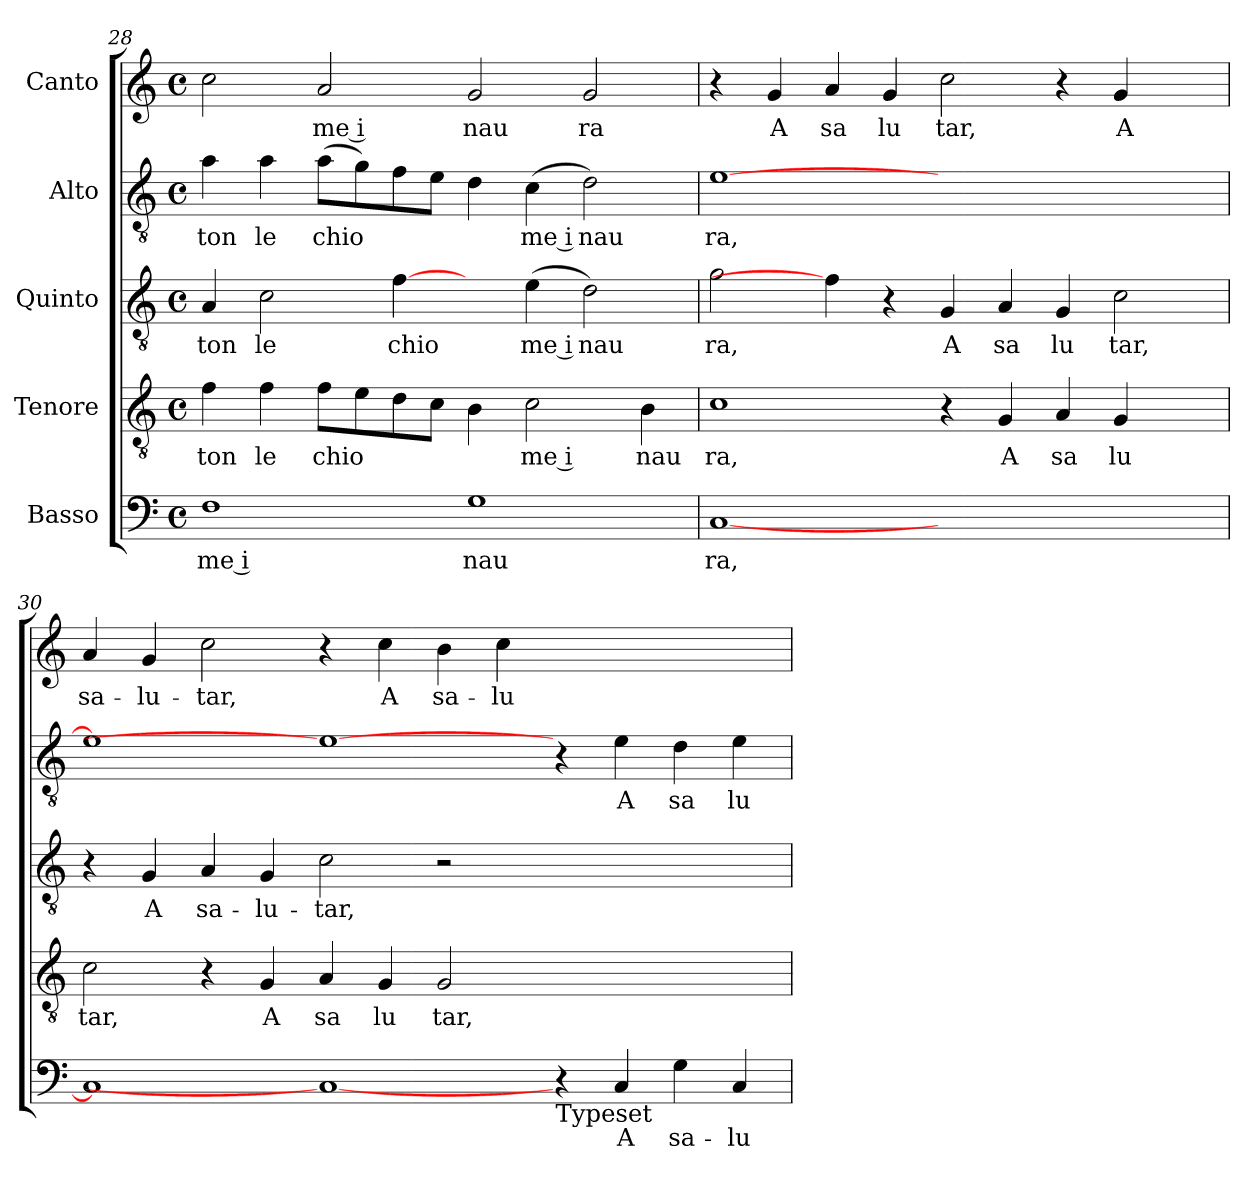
**kern	**text	**kern	**text	**kern	**text	**kern	**text	**kern	**text
*part5	*part5	*part4	*part4	*part3	*part3	*part2	*part2	*part1	*part1
*staff5	*staff5	*staff4	*staff4	*staff3	*staff3	*staff2	*staff2	*staff1	*staff1
*I"Basso	*	*I"Tenore	*	*I"Quinto	*	*I"Alto	*	*I"Canto	*
*clefF4	*	*clefGv2	*	*clefGv2	*	*clefGv2	*	*clefG2	*
*M4/4	*	*M4/4	*	*M4/4	*	*M4/4	*	*M4/4	*
*met(c)	*	*met(c)	*	*met(c)	*	*met(c)	*	*met(c)	*
=28	=28	=28	=28	=28	=28	=28	=28	=28	=28
!	!LO:LY:b:cj	!	!LO:LY:b:cj	!	!LO:LY:b:cj	!	!LO:LY:b:cj	!	!
1F	me i	4f\	ton	4A/	ton	4a\	ton	2cc\	.
!	!	!	!LO:LY:b:cj	!	!LO:LY:b:cj	!	!LO:LY:b:cj	!	!
.	.	4f\	le	2c\	le	4a\	le	.	.
!	!	!	!LO:LY:b	!	!	!	!LO:LY:b	!	!LO:LY:b:cj
.	.	8f\L	chio	.	.	(>8a\L	chio	2a/	me i
.	.	8e\	.	.	.	8g\)	.	.	.
!	!	!	!	!	!LO:LY:b:cj	!	!	!	!
.	.	8d\	.	[4f\	chio	8f\	.	.	.
.	.	8c\J	.	.	.	8e\J	.	.	.
!	!LO:LY:b:cj	!	!	!	!	!	!	!	!LO:LY:b:cj
1G	nau	4B\	.	4ryy	.	4d\	.	2g/	nau
!	!	!	!LO:LY:b:cj	!	!LO:LY:b:cj	!	!LO:LY:b:cj	!	!
.	.	2c\	me i	(<4e\	me i	(<4c\	me i	.	.
!	!	!	!	!	!LO:LY:b:cj	!	!LO:LY:b:cj	!	!LO:LY:b:cj
.	.	.	.	2d\)	nau	2d\)	nau	2g/	ra
!	!	!	!LO:LY:b:cj	!	!	!	!	!	!
.	.	4B\	nau	.	.	.	.	.	.
=29	=29	=29	=29	=29	=29	=29	=29	=29	=29
!	!LO:LY:b:cj	!	!LO:LY:b:cj	!	!LO:LY:b:cj	!	!LO:LY:b:cj	!	!
[>1C	ra,	1c	ra,	2g\	ra,	[>1e	ra,	4r	.
!	!	!	!	!	!	!	!	!	!LO:LY:b:cj
.	.	.	.	.	.	.	.	4g/	A
!	!	!	!	!	!	!	!	!	!LO:LY:b:cj
.	.	.	.	4f\]	.	.	.	4a/	sa
!	!	!	!	!	!	!	!	!	!LO:LY:b:cj
.	.	.	.	4r	.	.	.	4g/	lu
!	!	!	!	!	!LO:LY:b:cj	!	!	!	!LO:LY:b:cj
1ryy	.	4r	.	4G/	A	1ryy	.	2cc\	tar,
!	!	!	!LO:LY:b:cj	!	!LO:LY:b:cj	!	!	!	!
.	.	4G/	A	4A/	sa	.	.	.	.
!	!	!	!LO:LY:b:cj	!	!LO:LY:b:cj	!	!	!	!
.	.	4A/	sa	4G/	lu	.	.	4r	.
!	!	!	!LO:LY:b:cj	!	!LO:LY:b:cj	!	!	!	!LO:LY:b:cj
.	.	4G/	lu	2c\	tar,	.	.	4g/	A
4ryy	.	4ryy	.	.	.	4ryy	.	4ryy	.
!!LO:LB:g=z
=30	=30	=30	=30	=30	=30	=30	=30	=30	=30
!	!	!	!LO:LY:b:cj	!	!	!	!	!	!LO:LY:b:cj
1C]	.	2c\	tar,	4r	.	1e]	.	4a/	sa-
!	!	!	!	!	!LO:LY:b:cj	!	!	!	!LO:LY:b:cj
.	.	.	.	4G/	A	.	.	4g/	-lu-
!	!	!	!	!	!LO:LY:b:cj	!	!	!	!LO:LY:b:cj
.	.	4r	.	4A/	sa-	.	.	2cc\	-tar,
!	!	!	!LO:LY:b:cj	!	!LO:LY:b:cj	!	!	!	!
.	.	4G/	A	4G/	-lu-	.	.	.	.
!	!	!	!LO:LY:b:cj	!	!LO:LY:b:cj	!	!	!	!
1C_	.	4A/	sa	2c\	-tar,	1e_	.	4r	.
!	!	!	!LO:LY:b:cj	!	!	!	!	!	!LO:LY:b:cj
.	.	4G/	lu	.	.	.	.	4cc\	A
!	!	!	!LO:LY:b:cj	!	!	!	!	!	!LO:LY:b:cj
.	.	2G/	tar,	2r	.	.	.	4b\	sa-
!	!	!	!	!	!	!	!	!	!LO:LY:b:cj
.	.	.	.	.	.	.	.	4cc\	-lu-
!LO:TX:b:t=Typeset	!	!	!	!	!	!	!	!	!
4r	.	1ryy	.	1ryy	.	4r	.	1ryy	.
!	!LO:LY:b:cj	!	!	!	!	!	!LO:LY:b:cj	!	!
4C/	A	.	.	.	.	4e\	A	.	.
!	!LO:LY:b:cj	!	!	!	!	!	!LO:LY:b:cj	!	!
4G\	sa-	.	.	.	.	4d\	sa	.	.
!	!LO:LY:b:cj	!	!	!	!	!	!LO:LY:b:cj	!	!
4C/	-lu-	.	.	.	.	4e\	lu	.	.
=	=	=	=	=	=	=	=	=	=
*-	*-	*-	*-	*-	*-	*-	*-	*-	*-
